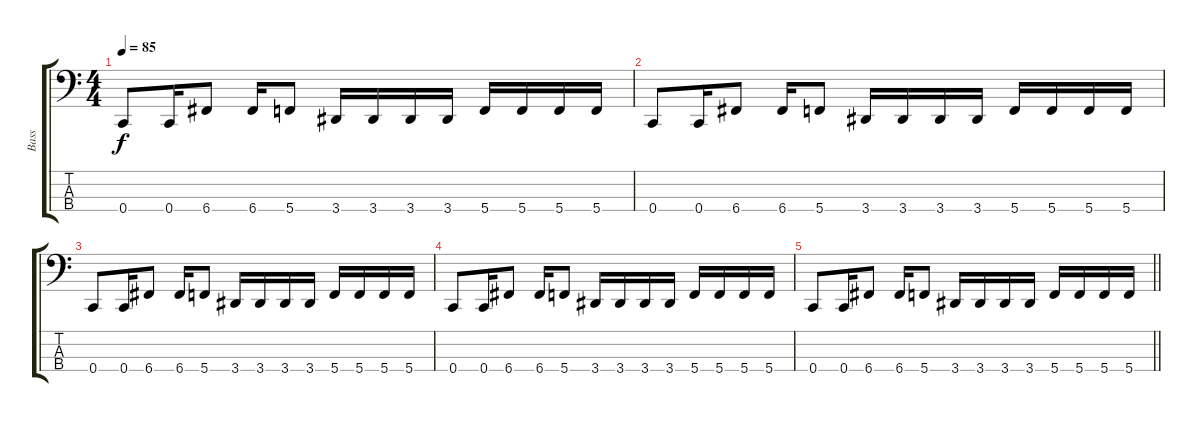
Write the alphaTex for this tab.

\track ("Bass" "Bass") {instrument electricbasspick}
\staff {score tabs}
\tuning (F2 C2 G1 C1) {hide}
\ts (4 4)
\tempo 85
\clef f4
\ks c
0.4.8{dy f} 0.4.16 6.4.8 6.4.16 5.4.8 3.4.16 3.4.16 3.4.16 3.4.16 5.4.16 5.4.16 5.4.16 5.4.16 |
0.4.8 0.4.16 6.4.8 6.4.16 5.4.8 3.4.16 3.4.16 3.4.16 3.4.16 5.4.16 5.4.16 5.4.16 5.4.16 |
0.4.8 0.4.16 6.4.8 6.4.16 5.4.8 3.4.16 3.4.16 3.4.16 3.4.16 5.4.16 5.4.16 5.4.16 5.4.16 |
0.4.8 0.4.16 6.4.8 6.4.16 5.4.8 3.4.16 3.4.16 3.4.16 3.4.16 5.4.16 5.4.16 5.4.16 5.4.16 |
\barLineRight lightlight
0.4.8 0.4.16 6.4.8 6.4.16 5.4.8 3.4.16 3.4.16 3.4.16 3.4.16 5.4.16 5.4.16 5.4.16 5.4.16
